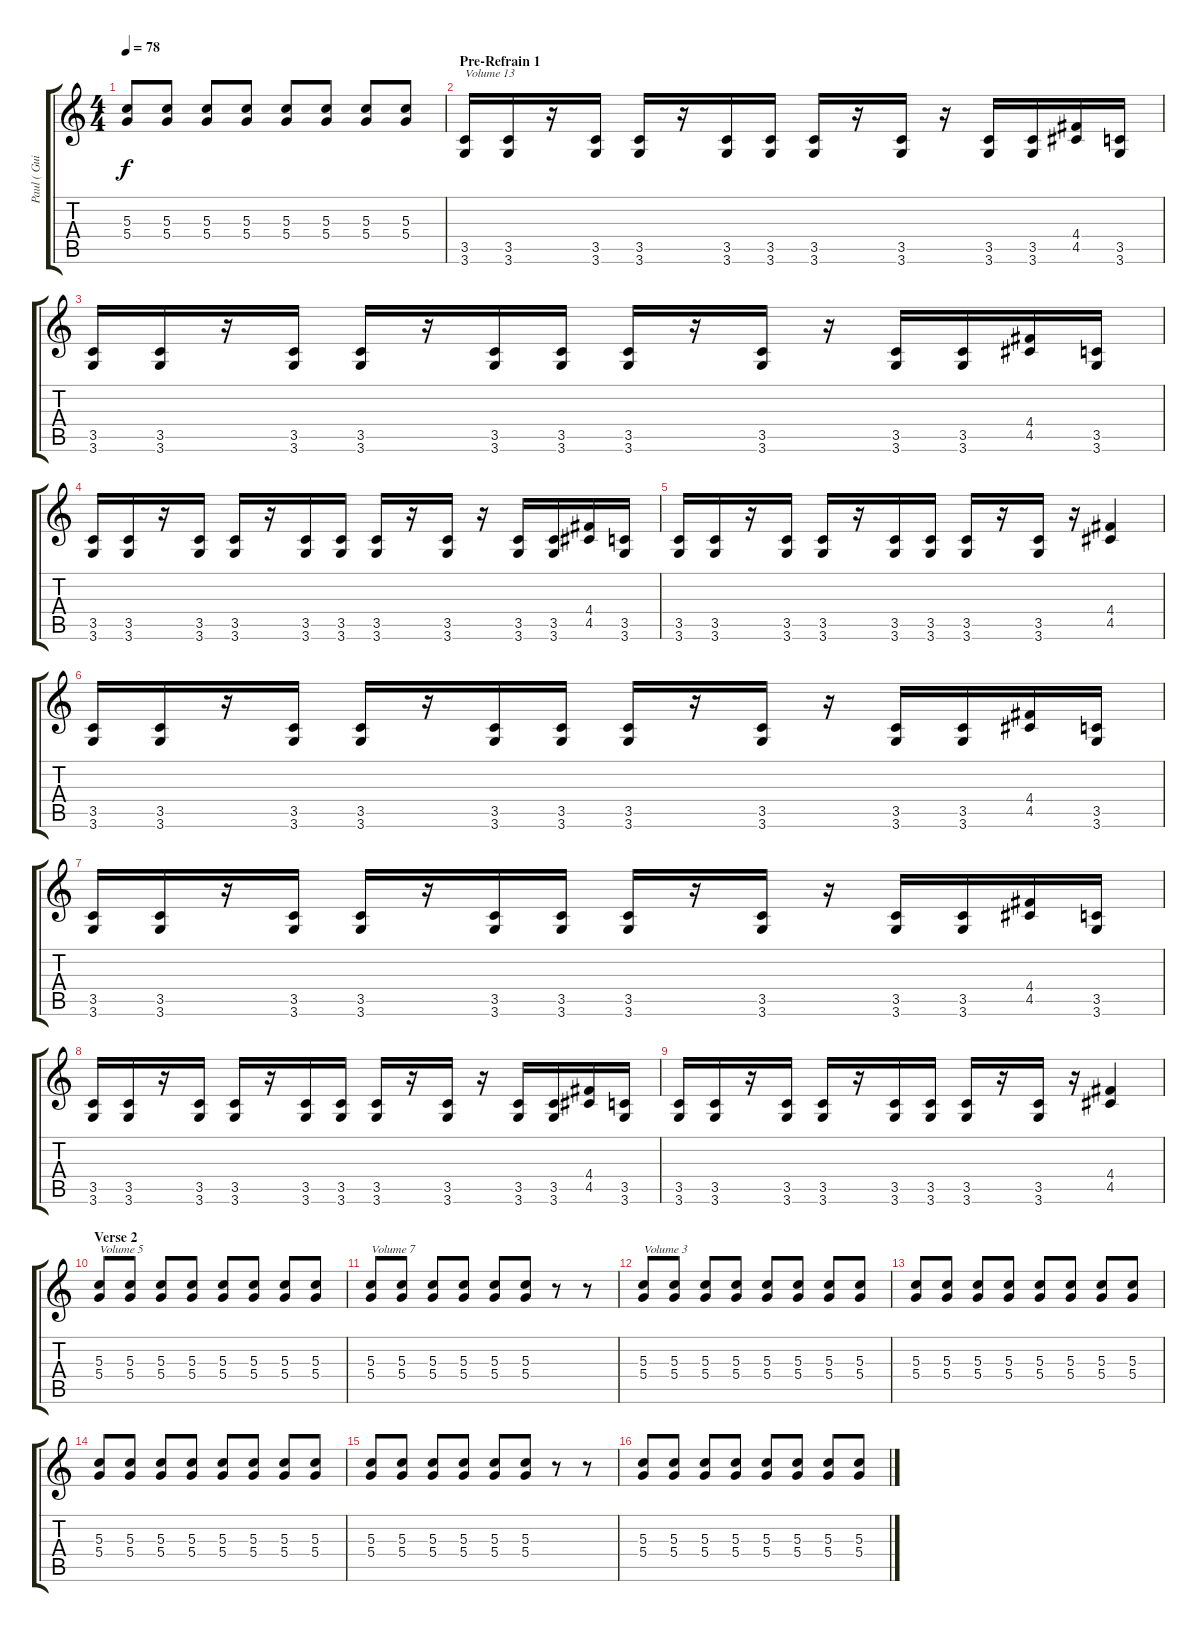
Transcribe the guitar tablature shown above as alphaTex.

\track ("Paul ( Guitar 2 )" "Paul ( Gui") {instrument distortionguitar}
\staff {score tabs}
\tuning (E4 B3 G3 D3 A2 E2) {hide}
\ts (4 4)
\tempo 78
\clef g2
\ks c
(5.3 5.4).8{dy f} (5.3 5.4).8 (5.3 5.4).8 (5.3 5.4).8 (5.3 5.4).8 (5.3 5.4).8 (5.3 5.4).8 (5.3 5.4).8 |
\section ("" "Pre-Refrain 1")
(3.5 3.6).16{txt "Volume 13" volume 13} (3.5 3.6).16 r.16 (3.5 3.6).16 (3.5 3.6).16 r.16 (3.5 3.6).16 (3.5 3.6).16 (3.5 3.6).16 r.16 (3.5 3.6).16 r.16 (3.5 3.6).16 (3.5 3.6).16 (4.4 4.5).16 (3.5 3.6).16 |
(3.5 3.6).16 (3.5 3.6).16 r.16 (3.5 3.6).16 (3.5 3.6).16 r.16 (3.5 3.6).16 (3.5 3.6).16 (3.5 3.6).16 r.16 (3.5 3.6).16 r.16 (3.5 3.6).16 (3.5 3.6).16 (4.4 4.5).16 (3.5 3.6).16 |
(3.5 3.6).16 (3.5 3.6).16 r.16 (3.5 3.6).16 (3.5 3.6).16 r.16 (3.5 3.6).16 (3.5 3.6).16 (3.5 3.6).16 r.16 (3.5 3.6).16 r.16 (3.5 3.6).16 (3.5 3.6).16 (4.4 4.5).16 (3.5 3.6).16 |
(3.5 3.6).16 (3.5 3.6).16 r.16 (3.5 3.6).16 (3.5 3.6).16 r.16 (3.5 3.6).16 (3.5 3.6).16 (3.5 3.6).16 r.16 (3.5 3.6).16 r.16 (4.4 4.5).4 |
(3.5 3.6).16 (3.5 3.6).16 r.16 (3.5 3.6).16 (3.5 3.6).16 r.16 (3.5 3.6).16 (3.5 3.6).16 (3.5 3.6).16 r.16 (3.5 3.6).16 r.16 (3.5 3.6).16 (3.5 3.6).16 (4.4 4.5).16 (3.5 3.6).16 |
(3.5 3.6).16 (3.5 3.6).16 r.16 (3.5 3.6).16 (3.5 3.6).16 r.16 (3.5 3.6).16 (3.5 3.6).16 (3.5 3.6).16 r.16 (3.5 3.6).16 r.16 (3.5 3.6).16 (3.5 3.6).16 (4.4 4.5).16 (3.5 3.6).16 |
(3.5 3.6).16 (3.5 3.6).16 r.16 (3.5 3.6).16 (3.5 3.6).16 r.16 (3.5 3.6).16 (3.5 3.6).16 (3.5 3.6).16 r.16 (3.5 3.6).16 r.16 (3.5 3.6).16 (3.5 3.6).16 (4.4 4.5).16 (3.5 3.6).16 |
(3.5 3.6).16 (3.5 3.6).16 r.16 (3.5 3.6).16 (3.5 3.6).16 r.16 (3.5 3.6).16 (3.5 3.6).16 (3.5 3.6).16 r.16 (3.5 3.6).16 r.16 (4.4 4.5).4 |
\section ("" "Verse 2")
(5.3 5.4).8{txt "Volume 5" volume 5} (5.3 5.4).8 (5.3 5.4).8 (5.3 5.4).8 (5.3 5.4).8 (5.3 5.4).8 (5.3 5.4).8 (5.3 5.4).8 |
(5.3 5.4).8{txt "Volume 7" volume 7} (5.3 5.4).8 (5.3 5.4).8 (5.3 5.4).8 (5.3 5.4).8 (5.3 5.4).8 r.8 r.8 |
(5.3 5.4).8{txt "Volume 3" volume 3} (5.3 5.4).8 (5.3 5.4).8 (5.3 5.4).8 (5.3 5.4).8 (5.3 5.4).8 (5.3 5.4).8 (5.3 5.4).8 |
(5.3 5.4).8 (5.3 5.4).8 (5.3 5.4).8 (5.3 5.4).8 (5.3 5.4).8 (5.3 5.4).8 (5.3 5.4).8 (5.3 5.4).8 |
(5.3 5.4).8 (5.3 5.4).8 (5.3 5.4).8 (5.3 5.4).8 (5.3 5.4).8 (5.3 5.4).8 (5.3 5.4).8 (5.3 5.4).8 |
(5.3 5.4).8 (5.3 5.4).8 (5.3 5.4).8 (5.3 5.4).8 (5.3 5.4).8 (5.3 5.4).8 r.8 r.8 |
(5.3 5.4).8 (5.3 5.4).8 (5.3 5.4).8 (5.3 5.4).8 (5.3 5.4).8 (5.3 5.4).8 (5.3 5.4).8 (5.3 5.4).8
